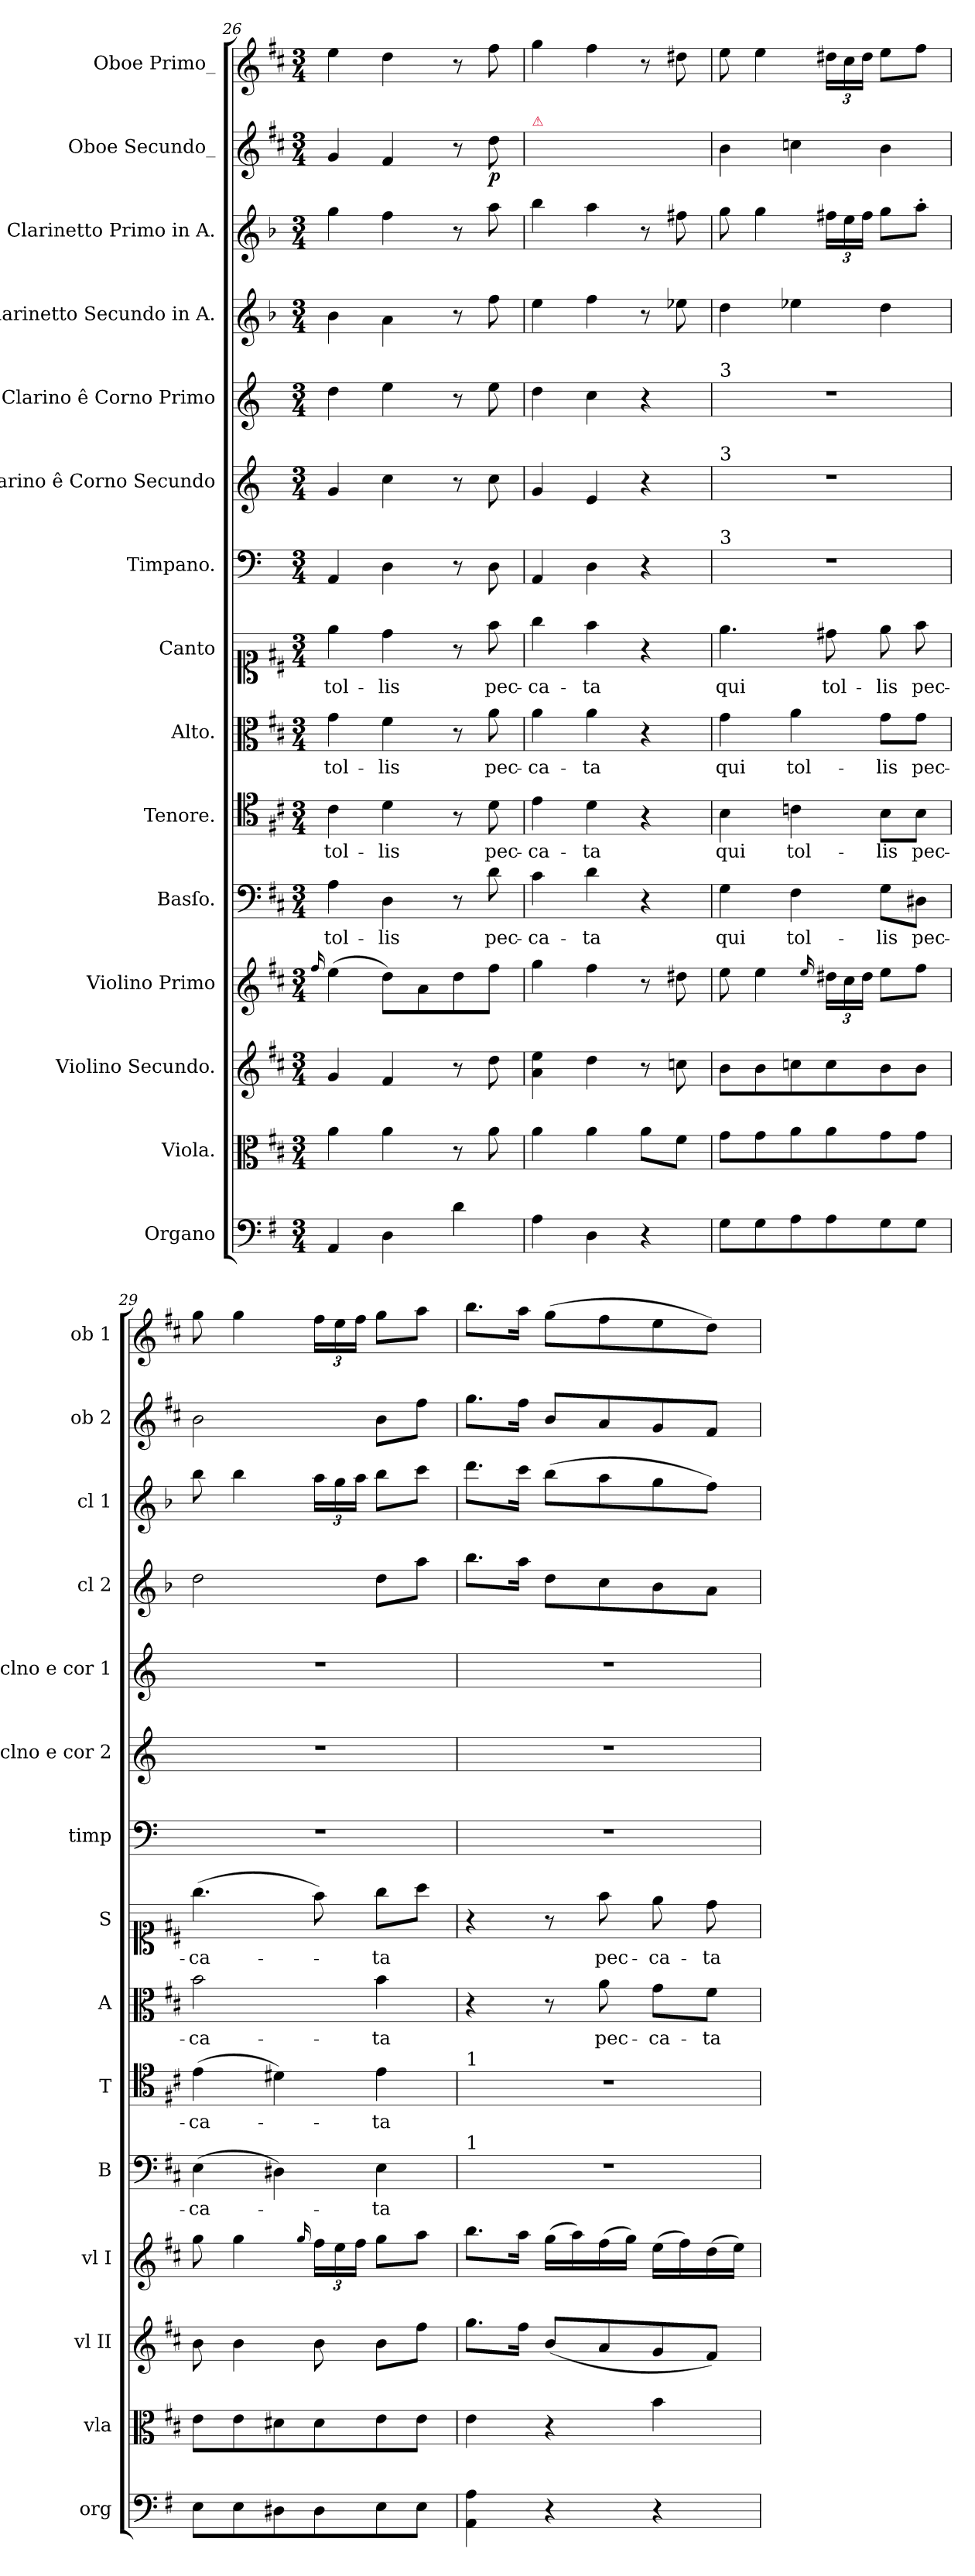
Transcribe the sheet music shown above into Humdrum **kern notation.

**kern	**kern	**dynam	**kern	**dynam	**kern	**dynam	**kern	**text	**dynam	**kern	**text	**dynam	**kern	**text	**dynam	**kern	**text	**dynam	**kern	**kern	**kern	**kern	**dynam	**kern	**dynam	**kern	**dynam	**kern	**dynam
*part15	*part14	*part14	*part13	*part13	*part12	*part12	*part11	*part11	*part11	*part10	*part10	*part10	*part9	*part9	*part9	*part8	*part8	*part8	*part7	*part6	*part5	*part4	*part4	*part3	*part3	*part2	*part2	*part1	*part1
*staff15	*staff14	*staff14	*staff13	*staff13	*staff12	*staff12	*staff11	*staff11	*staff11	*staff10	*staff10	*staff10	*staff9	*staff9	*staff9	*staff8	*staff8	*staff8	*staff7	*staff6	*staff5	*staff4	*staff4	*staff3	*staff3	*staff2	*staff2	*staff1	*staff1
*I"Organo	*I"Viola.	*	*I"Violino Secundo.	*	*I"Violino Primo	*	*I"Basſo.	*	*	*I"Tenore.	*	*	*I"Alto.	*	*	*I"Canto	*	*	*I"Timpano.	*I"Clarino ê Corno Secundo	*I"Clarino ê Corno Primo	*I"Clarinetto Secundo in A.	*	*I"Clarinetto Primo in A.	*	*I"Oboe Secundo_	*	*I"Oboe Primo_	*
*I'org	*I'vla	*	*I'vl II	*	*I'vl I	*	*I'B	*	*	*I'T	*	*	*I'A	*	*	*I'S	*	*	*I'timp	*I'clno e cor 2	*I'clno e cor 1	*I'cl 2	*	*I'cl 1	*	*I'ob 2	*	*I'ob 1	*
*clefF4	*clefC3	*	*clefG2	*	*clefG2	*	*clefF4	*	*	*clefC4	*	*	*clefC3	*	*	*clefC1	*	*	*clefF4	*clefG2	*clefG2	*clefG2	*	*clefG2	*	*clefG2	*	*clefG2	*
*	*	*	*	*	*	*	*	*	*	*	*	*	*	*	*	*	*	*	*	*ITrd6c10	*ITrd6c10	*ITrd2c3	*	*ITrd2c3	*	*	*	*	*
*k[f#]	*k[f#c#]	*	*k[f#c#]	*	*k[f#c#]	*	*k[f#c#]	*	*	*k[f#c#]	*	*	*k[f#c#]	*	*	*k[f#c#]	*	*	*k[]	*k[f#c#]	*k[f#c#]	*k[f#c#]	*	*k[f#c#]	*	*k[f#c#]	*	*k[f#c#]	*
*	*	*	*	*	*	*	*	*	*	*	*	*	*	*	*	*D:	*	*	*	*	*	*D:	*	*D:	*	*D:	*	*D:	*
*M3/4	*M3/4	*	*M3/4	*	*M3/4	*	*M3/4	*	*	*M3/4	*	*	*M3/4	*	*	*M3/4	*	*	*M3/4	*M3/4	*M3/4	*M3/4	*	*M3/4	*	*M3/4	*	*M3/4	*
=26	=26	=26	=26	=26	=26	=26	=26	=26	=26	=26	=26	=26	=26	=26	=26	=26	=26	=26	=26	=26	=26	=26	=26	=26	=26	=26	=26	=26	=26
.	.	.	.	.	16qqff#/	.	.	.	.	.	.	.	.	.	.	.	.	.	.	.	.	.	.	.	.	.	.	.	.
4AA/	4a\	.	4g/	.	(4ee\	.	4A\	tol-	.	4c#\	tol-	.	4g\	tol-	.	4ee\	tol-	.	4AA/	4A/	4e\	4g\	.	4ee\	.	4g/	.	4ee\	.
4D\	4a\	.	4f#/	.	8dd\L)	.	4D\	-lis	.	4d\	-lis	.	4f#\	-lis	.	4dd\	-lis	.	4D\	4d\	4f#\	4f#\	.	4dd\	.	4f#/	.	4dd\	.
.	.	.	.	.	8a\	.	.	.	.	.	.	.	.	.	.	.	.	.	.	.	.	.	.	.	.	.	.	.	.
4d\	8r	.	8r	.	8dd\	.	8r	.	.	8r	.	.	8r	.	.	8r	.	.	8r	8r	8r	8r	.	8r	.	8r	.	8r	.
.	8a\	.	8dd\	.	8ff#\J	.	8d\	pec-	.	8d\	pec-	.	8a\	pec-	.	8ff#\	pec-	.	8D\	8d\	8f#\	8dd\	.	8ff#\	.	8dd\	p	8ff#\	.
=27	=27	=27	=27	=27	=27	=27	=27	=27	=27	=27	=27	=27	=27	=27	=27	=27	=27	=27	=27	=27	=27	=27	=27	=27	=27	=27	=27	=27	=27
!	!	!	!	!	!	!	!	!	!	!	!	!	!	!	!	!	!	!	!	!	!	!	!	!	!	!LO:TX:a:color=crimson:t=⚠	!	!	!
4A\	4a\	.	4a\ 4ee\	.	4gg\	.	4c#\	-ca-	.	4e\	-ca-	.	4a\	-ca-	.	4gg\	-ca-	.	4AA/	4A/	4e\	4cc#\	.	4gg\	.	2.ryy	.	4gg\	.
4D\	4a\	.	4dd\	.	4ff#\	.	4d\	-ta	.	4d\	-ta	.	4a\	-ta	.	4ff#\	-ta	.	4D\	4F#/	4d\	4dd\	.	4ff#\	.	.	.	4ff#\	.
4r	8a\L	.	8r	.	8r	.	4r	.	.	4r	.	.	4r	.	.	4r	.	.	4r	4r	4r	8r	.	8r	.	.	.	8r	.
!	!	!	!	!LO:DY:b	!	!	!	!	!	!	!	!	!	!	!	!	!	!	!	!	!	!	!LO:DY:b	!	!LO:DY:b	!	!	!	!LO:DY:b
.	8f#\J	.	8ccn\	pia	8dd#X\	.	.	.	.	.	.	.	.	.	.	.	.	.	.	.	.	8ccn\	piano	8dd#X\	piano	.	.	8dd#X\	p&colon;
=28	=28	=28	=28	=28	=28	=28	=28	=28	=28	=28	=28	=28	=28	=28	=28	=28	=28	=28	=28	=28	=28	=28	=28	=28	=28	=28	=28	=28	=28
!	!	!	!	!	!	!	!	!	!	!	!	!	!	!	!	!	!	!	!	!	!LO:TX:a:t=3	!	!	!	!	!	!	!	!
!	!	!	!	!	!	!	!	!	!	!	!	!	!	!	!	!	!	!	!	!LO:TX:a:t=3	!	!	!	!	!	!	!	!	!
!	!	!	!	!	!	!	!	!	!	!	!	!	!	!	!	!	!	!	!LO:TX:a:t=3	!	!	!	!	!	!	!	!	!	!
!	!	!LO:DY:b	!	!	!	!LO:DY:b	!	!	!LO:DY:a	!	!	!LO:DY:a	!	!	!LO:DY:a	!	!	!LO:DY:a	!	!	!	!	!	!	!	!	!	!	!
8G\L	8g\L	piano	8b\L	.	8ee\	piano	4G\	qui	pia	4B\	qui	piano	4g\	qui	piano	4.ee\	qui	piano	2.r	2.r	2.r	4b\	.	8ee\	.	4b\	.	8ee\	.
8G\	8g\	.	8b\	.	4ee\	.	.	.	.	.	.	.	.	.	.	.	.	.	.	.	.	.	.	4ee\	.	.	.	4ee\	.
8A\	8a\	.	8ccn\	.	.	.	4F#\	tol-	.	4cn\	tol-	.	4a\	tol-	.	.	.	.	.	.	.	4ccn\	.	.	.	4ccn\	.	.	.
.	.	.	.	.	16qqee/	.	.	.	.	.	.	.	.	.	.	.	.	.	.	.	.	.	.	.	.	.	.	.	.
8A\	8a\	.	8cc\	.	24dd#X\LL	.	.	.	.	.	.	.	.	.	.	8dd#X\	tol-	.	.	.	.	.	.	24dd#X\LL	.	.	.	24dd#X\LL	.
.	.	.	.	.	24cc#\	.	.	.	.	.	.	.	.	.	.	.	.	.	.	.	.	.	.	24cc#\	.	.	.	24cc#\	.
.	.	.	.	.	24dd#\JJ	.	.	.	.	.	.	.	.	.	.	.	.	.	.	.	.	.	.	24dd#\JJ	.	.	.	24dd#\JJ	.
8G\	8g\	.	8b\	.	8ee\L	.	8G\L	-lis	.	8B\L	-lis	.	8g\L	-lis	.	8ee\	-lis	.	.	.	.	4b\	.	8ee\L	.	4b\	.	8ee\L	.
8G\J	8g\J	.	8b\J	.	8ff#\J	.	8D#X\J	pec-	.	8B\J	pec-	.	8g\J	pec-	.	8ff#\	pec-	.	.	.	.	.	.	8ff#'\J	.	.	.	8ff#\J	.
=29	=29	=29	=29	=29	=29	=29	=29	=29	=29	=29	=29	=29	=29	=29	=29	=29	=29	=29	=29	=29	=29	=29	=29	=29	=29	=29	=29	=29	=29
8E\L	8e\L	.	8b\	.	8gg\	.	(4E\	-ca-	.	(4e\	-ca-	.	2b\	-ca-	.	(4.gg\	-ca-	.	2.r	2.r	2.r	2b\	.	8gg\	.	2b\	.	8gg\	.
8E\	8e\	.	4b\	.	4gg\	.	.	.	.	.	.	.	.	.	.	.	.	.	.	.	.	.	.	4gg\	.	.	.	4gg\	.
8D#X\	8d#X\	.	.	.	.	.	4D#X\)	.	.	4d#X\)	.	.	.	.	.	.	.	.	.	.	.	.	.	.	.	.	.	.	.
.	.	.	.	.	16qqgg/	.	.	.	.	.	.	.	.	.	.	.	.	.	.	.	.	.	.	.	.	.	.	.	.
8D#\	8d#\	.	8b\	.	24ff#\LL	.	.	.	.	.	.	.	.	.	.	8ff#\)	.	.	.	.	.	.	.	24ff#\LL	.	.	.	24ff#\LL	.
.	.	.	.	.	24ee\	.	.	.	.	.	.	.	.	.	.	.	.	.	.	.	.	.	.	24ee\	.	.	.	24ee\	.
.	.	.	.	.	24ff#\JJ	.	.	.	.	.	.	.	.	.	.	.	.	.	.	.	.	.	.	24ff#\JJ	.	.	.	24ff#\JJ	.
8E\	8e\	.	8b\L	.	8gg\L	.	4E\	-ta	.	4e\	-ta	.	4b\	-ta	.	8gg\L	-ta	.	.	.	.	8b\L	.	8gg\L	.	8b\L	.	8gg\L	.
!	!	!	!	!LO:DY:b	!	!	!	!	!	!	!	!	!	!	!	!	!	!	!	!	!	!	!	!	!	!	!	!	!
8E\J	8e\J	.	8ff#\J	forto	8aa\J	.	.	.	.	.	.	.	.	.	.	8aa\J	.	.	.	.	.	8ff#\J	.	8aa\J	.	8ff#\J	.	8aa\J	.
=30	=30	=30	=30	=30	=30	=30	=30	=30	=30	=30	=30	=30	=30	=30	=30	=30	=30	=30	=30	=30	=30	=30	=30	=30	=30	=30	=30	=30	=30
!	!	!	!	!	!	!	!	!	!	!LO:TX:a:t=1	!	!	!	!	!	!	!	!	!	!	!	!	!	!	!	!	!	!	!
!	!	!	!	!	!	!	!LO:TX:a:t=1	!	!	!	!	!	!	!	!	!	!	!	!	!	!	!	!	!	!	!	!	!	!
!	!	!	!	!	!	!LO:DY:b	!	!	!	!	!	!	!	!	!	!	!	!LO:DY:a	!	!	!	!	!LO:DY:b	!	!LO:DY:b	!	!LO:DY:b	!	!LO:DY:b
4AA\ 4A\	4e\	.	8.gg\L	.	8.bb\L	forto	2.r	.	.	2.r	.	.	4r	.	.	4r	.	fort	2.r	2.r	2.r	8.gg\L	forto	8.bb\L	forto	8.gg\L	for	8.bb\L	for
.	.	.	16ff#\Jk	.	16aa\Jk	.	.	.	.	.	.	.	.	.	.	.	.	.	.	.	.	16ff#\Jk	.	16aa\Jk	.	16ff#\Jk	.	16aa\Jk	.
4r	4r	.	(8b/L	.	(16gg\LL	.	.	.	.	.	.	.	8r	.	.	8r	.	.	.	.	.	8b\L	.	(8gg\L	.	8b/L	.	(8gg\L	.
.	.	.	.	.	16aa\)	.	.	.	.	.	.	.	.	.	.	.	.	.	.	.	.	.	.	.	.	.	.	.	.
!	!	!	!	!	!	!	!	!	!	!	!	!	!	!	!LO:DY:b	!	!	!	!	!	!	!	!	!	!	!	!	!	!
.	.	.	8a/	.	(16ff#\	.	.	.	.	.	.	.	8a\	pec-	forto	8ff#\	pec-	.	.	.	.	8a\	.	8ff#\	.	8a/	.	8ff#\	.
.	.	.	.	.	16gg\JJ)	.	.	.	.	.	.	.	.	.	.	.	.	.	.	.	.	.	.	.	.	.	.	.	.
!	!	!LO:DY:b	!	!	!	!	!	!	!	!	!	!	!	!	!	!	!	!	!	!	!	!	!	!	!	!	!	!	!
4r	4b\	forto	8g/	.	(16ee\LL	.	.	.	.	.	.	.	8g\L	-ca-	.	8ee\	-ca-	.	.	.	.	8g\	.	8ee\	.	8g/	.	8ee\	.
.	.	.	.	.	16ff#\)	.	.	.	.	.	.	.	.	.	.	.	.	.	.	.	.	.	.	.	.	.	.	.	.
.	.	.	8f#/J)	.	(16dd\	.	.	.	.	.	.	.	8f#\J	-ta	.	8dd\	-ta	.	.	.	.	8f#\J	.	8dd\J)	.	8f#/J	.	8dd\J)	.
.	.	.	.	.	16ee\JJ)	.	.	.	.	.	.	.	.	.	.	.	.	.	.	.	.	.	.	.	.	.	.	.	.
=	=	=	=	=	=	=	=	=	=	=	=	=	=	=	=	=	=	=	=	=	=	=	=	=	=	=	=	=	=
*-	*-	*-	*-	*-	*-	*-	*-	*-	*-	*-	*-	*-	*-	*-	*-	*-	*-	*-	*-	*-	*-	*-	*-	*-	*-	*-	*-	*-	*-
